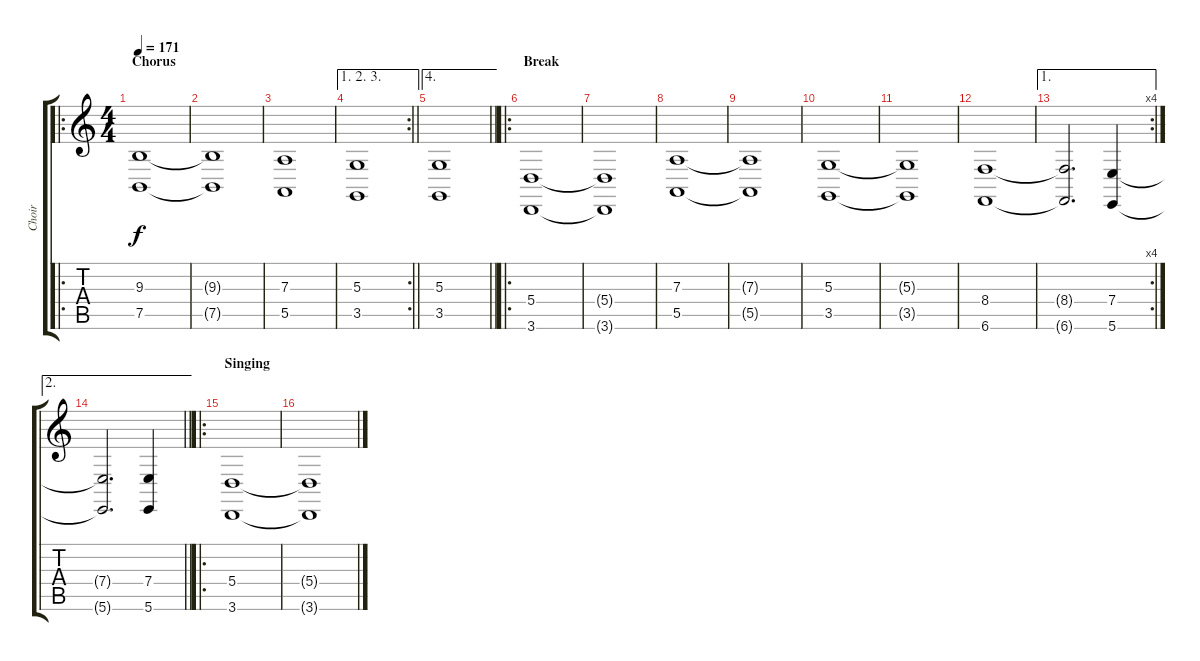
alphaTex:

\track ("Choir" "Choir") {instrument choiraahs}
\staff {score tabs}
\tuning (B3 Gb3 D3 A2 E2 B1) {hide}
\ro
\ts (4 4)
\section ("" "Chorus")
\tempo 171
\clef g2
\ks c
(9.3 7.5).1{dy f} |
(9.3{t} 7.5{t}).1 |
(7.3 5.5).1 |
\ae (1 2 3)
\rc 2
\barLineRight lightlight
(5.3 3.5).1 |
\ae 4
\barLineRight lightlight
(5.3 3.5).1 |
\ro
\section ("" "Break")
(5.4 3.6).1{volume 11} |
(5.4{t} 3.6{t}).1 |
(7.3 5.5).1 |
(7.3{t} 5.5{t}).1 |
(5.3 3.5).1 |
(5.3{t} 3.5{t}).1 |
(8.4 6.6).1 |
\ae 1
\rc 4
(8.4{t} 6.6{t}).2{d} (7.4 5.6).4 |
\ae 2
\barLineRight lightlight
(7.4{t} 5.6{t}).2{d} (7.4 5.6).4 |
\ro
\section ("" "Singing")
(5.4 3.6).1{volume 12} |
(5.4{t} 3.6{t}).1
